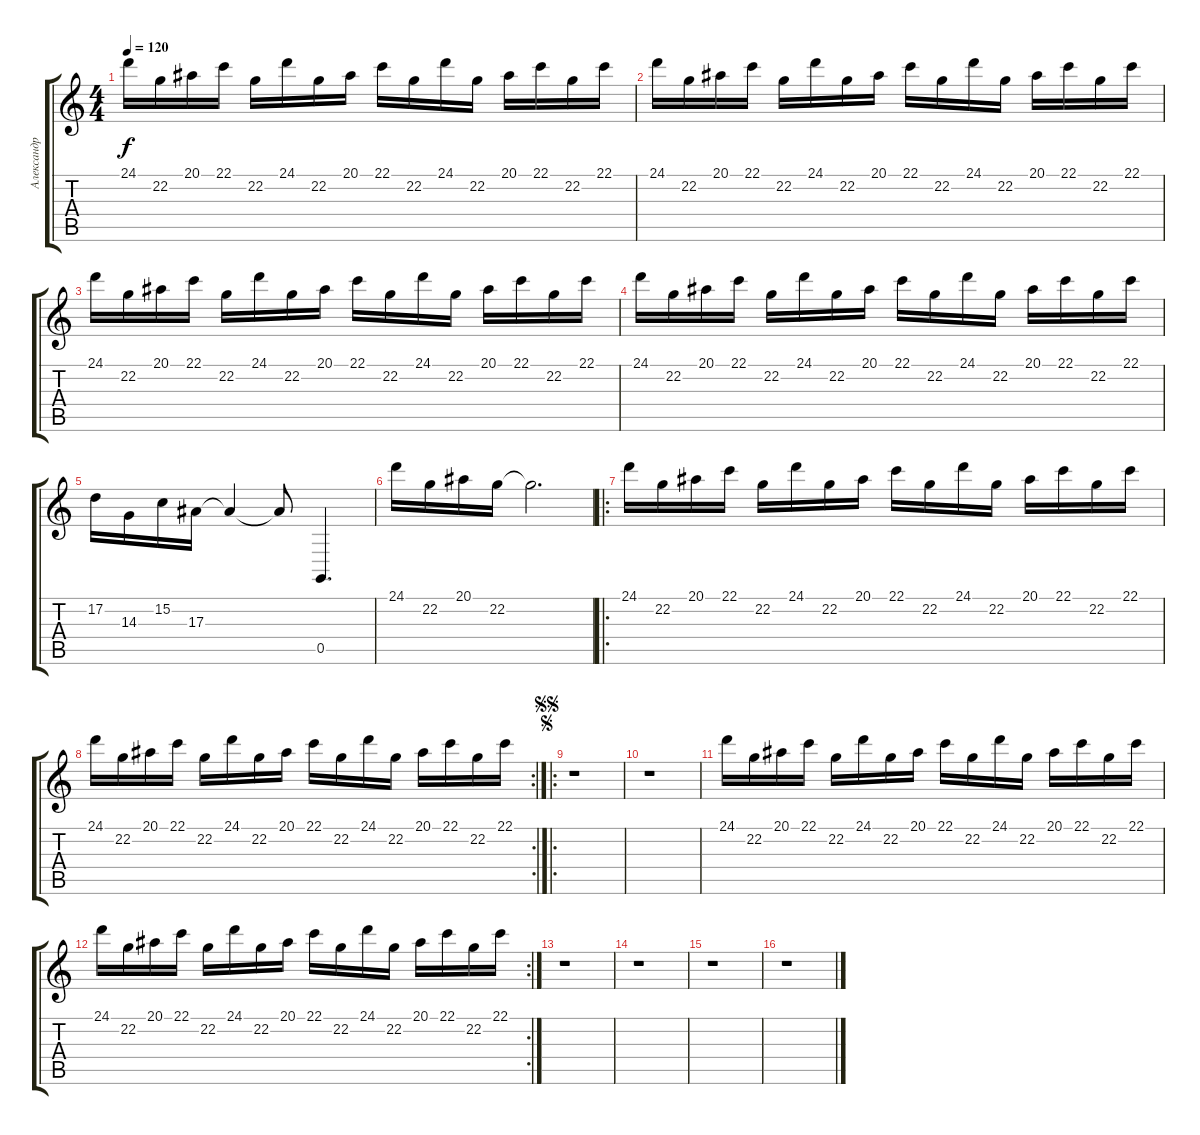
\track ("Александр Андрюхин" "Александр ") {instrument acousticgrandpiano}
\staff {score tabs}
\tuning (D4 A3 F3 C3 G2 C2) {hide}
\ts (4 4)
\tempo 120
\clef g2
\ks c
24.1.16{dy f instrument acousticgrandpiano} 22.2.16 20.1.16 22.1.16 22.2.16 24.1.16 22.2.16 20.1.16 22.1.16 22.2.16 24.1.16 22.2.16 20.1.16 22.1.16 22.2.16 22.1.16 |
24.1.16 22.2.16 20.1.16 22.1.16 22.2.16 24.1.16 22.2.16 20.1.16 22.1.16 22.2.16 24.1.16 22.2.16 20.1.16 22.1.16 22.2.16 22.1.16 |
24.1.16 22.2.16 20.1.16 22.1.16 22.2.16 24.1.16 22.2.16 20.1.16 22.1.16 22.2.16 24.1.16 22.2.16 20.1.16 22.1.16 22.2.16 22.1.16 |
24.1.16 22.2.16 20.1.16 22.1.16 22.2.16 24.1.16 22.2.16 20.1.16 22.1.16 22.2.16 24.1.16 22.2.16 20.1.16 22.1.16 22.2.16 22.1.16 |
17.2.16 14.3.16 15.2.16 17.3.16 17.3{t}.4 17.3{t}.8 0.5.4{d} |
24.1.16 22.2.16 20.1.16 22.2.16 22.2{t}.2{d} |
\ro
24.1.16 22.2.16 20.1.16 22.1.16 22.2.16 24.1.16 22.2.16 20.1.16 22.1.16 22.2.16 24.1.16 22.2.16 20.1.16 22.1.16 22.2.16 22.1.16 |
\rc 2
24.1.16 22.2.16 20.1.16 22.1.16 22.2.16 24.1.16 22.2.16 20.1.16 22.1.16 22.2.16 24.1.16 22.2.16 20.1.16 22.1.16 22.2.16 22.1.16 |
\ro
\jump segno
\jump segnosegno
r.1 |
r.1 |
24.1.16 22.2.16 20.1.16 22.1.16 22.2.16 24.1.16 22.2.16 20.1.16 22.1.16 22.2.16 24.1.16 22.2.16 20.1.16 22.1.16 22.2.16 22.1.16 |
\rc 2
24.1.16 22.2.16 20.1.16 22.1.16 22.2.16 24.1.16 22.2.16 20.1.16 22.1.16 22.2.16 24.1.16 22.2.16 20.1.16 22.1.16 22.2.16 22.1.16 |
r.1 |
r.1 |
r.1 |
r.1
